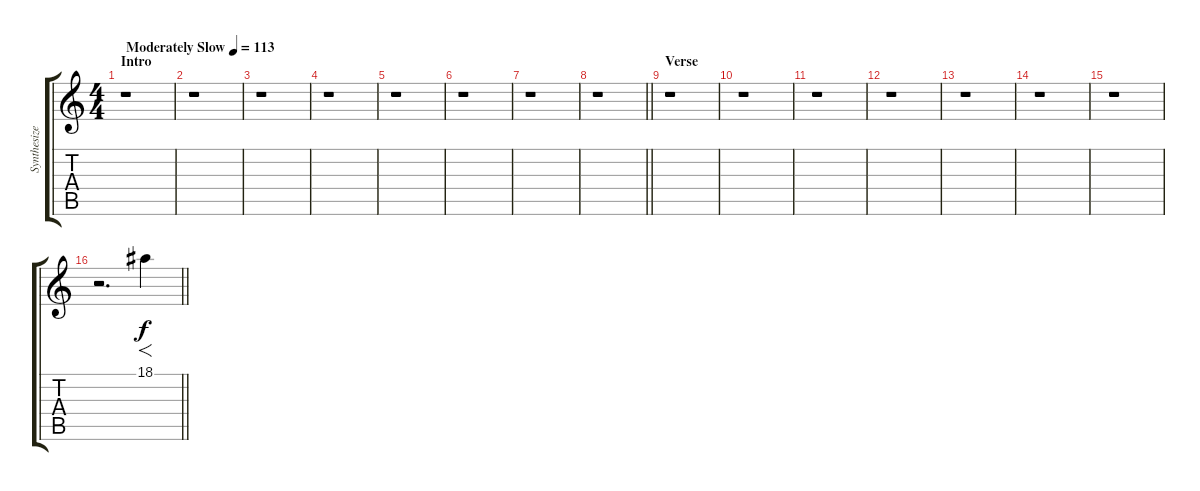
\track ("Synthesizer" "Synthesize") {instrument synthstrings1}
\staff {score tabs}
\tuning (E4 B3 G3 D3 A2 E2) {hide}
\ts (4 4)
\section ("" "Intro")
\tempo (113 "Moderately Slow")
\clef g2
\ks c
r.1{dy f instrument synthstrings1} |
r.1 |
r.1 |
r.1 |
r.1 |
r.1 |
r.1 |
\barLineRight lightlight
r.1 |
\section ("" "Verse")
r.1 |
r.1 |
r.1 |
r.1 |
r.1 |
r.1 |
r.1 |
\barLineRight lightlight
r.2{d} 18.1{sl}.4{f}
